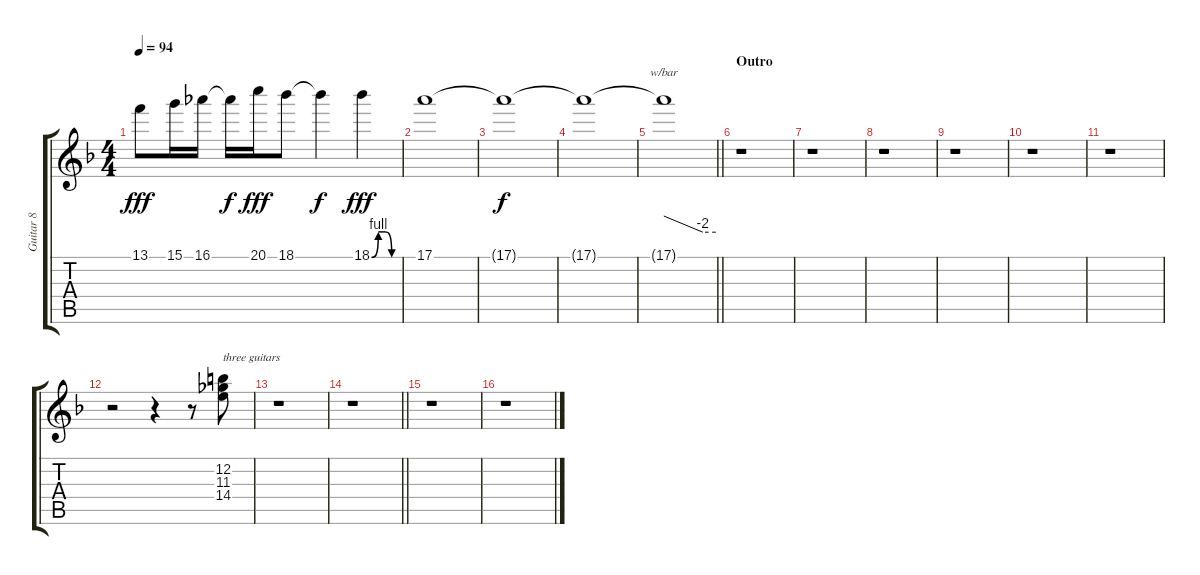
\track ("Guitar 8" "Guitar 8") {instrument distortionguitar}
\staff {score tabs}
\tuning (E4 B3 G3 D3 A2 E2) {hide}
\ts (4 4)
\tempo 94
\clef g2
\ks f
13.1.8{dy fff} 15.1.16 16.1.16 16.1{t}.16{dy f} 20.1.16{dy fff} 18.1.8 18.1{t}.4{dy f} 18.1{be (custom 0 0 15 4 30 4 45 0 60 0)}.4{dy fff} |
17.1.1 |
17.1{t}.1{dy f} |
17.1{t}.1 |
\barLineRight lightlight
17.1{t}.1{tbe (custom default 0 0 45 -8 60 -8)} |
\section ("" "Outro")
r.1 |
r.1 |
r.1 |
r.1 |
r.1 |
r.1 |
r.2 r.4 r.8 (12.2 11.3 14.4).8{txt "three guitars"} |
r.1 |
\barLineRight lightlight
r.1 |
r.1 |
r.1
